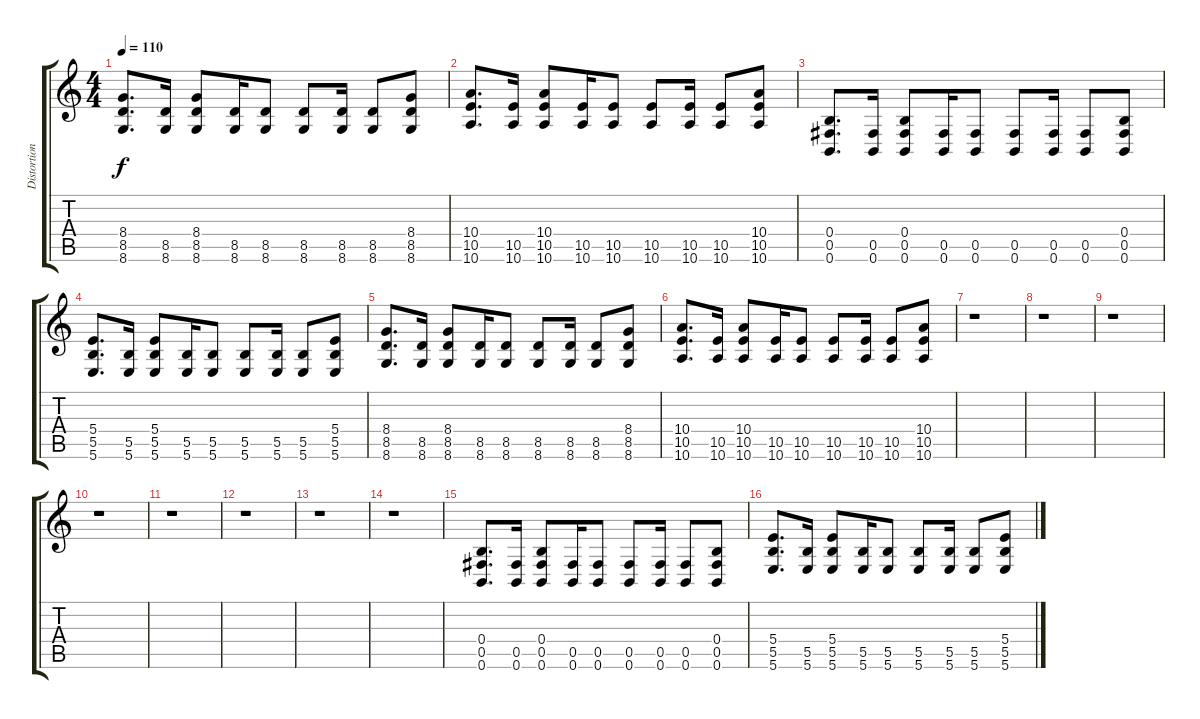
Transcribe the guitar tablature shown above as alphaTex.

\track ("Distortion" "Distortion") {instrument distortionguitar}
\staff {score tabs}
\tuning (Db4 Ab3 E3 B2 Gb2 B1) {hide}
\ts (4 4)
\tempo 110
\clef g2
\ks c
(8.4 8.5 8.6).8{d dy f} (8.5 8.6).16 (8.4 8.5 8.6).8 (8.5 8.6).16 (8.5 8.6).8 (8.5 8.6).8 (8.5 8.6).16 (8.5 8.6).8 (8.4 8.5 8.6).8 |
(10.4 10.5 10.6).8{d} (10.5 10.6).16 (10.4 10.5 10.6).8 (10.5 10.6).16 (10.5 10.6).8 (10.5 10.6).8 (10.5 10.6).16 (10.5 10.6).8 (10.4 10.5 10.6).8 |
(0.4 0.5 0.6).8{d} (0.5 0.6).16 (0.4 0.5 0.6).8 (0.5 0.6).16 (0.5 0.6).8 (0.5 0.6).8 (0.5 0.6).16 (0.5 0.6).8 (0.4 0.5 0.6).8 |
(5.4 5.5 5.6).8{d} (5.5 5.6).16 (5.4 5.5 5.6).8 (5.5 5.6).16 (5.5 5.6).8 (5.5 5.6).8 (5.5 5.6).16 (5.5 5.6).8 (5.4 5.5 5.6).8 |
(8.4 8.5 8.6).8{d} (8.5 8.6).16 (8.4 8.5 8.6).8 (8.5 8.6).16 (8.5 8.6).8 (8.5 8.6).8 (8.5 8.6).16 (8.5 8.6).8 (8.4 8.5 8.6).8 |
(10.4 10.5 10.6).8{d} (10.5 10.6).16 (10.4 10.5 10.6).8 (10.5 10.6).16 (10.5 10.6).8 (10.5 10.6).8 (10.5 10.6).16 (10.5 10.6).8 (10.4 10.5 10.6).8 |
r.1 |
r.1 |
r.1 |
r.1 |
r.1 |
r.1 |
r.1 |
r.1 |
(0.4 0.5 0.6).8{d} (0.5 0.6).16 (0.4 0.5 0.6).8 (0.5 0.6).16 (0.5 0.6).8 (0.5 0.6).8 (0.5 0.6).16 (0.5 0.6).8 (0.4 0.5 0.6).8 |
(5.4 5.5 5.6).8{d} (5.5 5.6).16 (5.4 5.5 5.6).8 (5.5 5.6).16 (5.5 5.6).8 (5.5 5.6).8 (5.5 5.6).16 (5.5 5.6).8 (5.4 5.5 5.6).8
